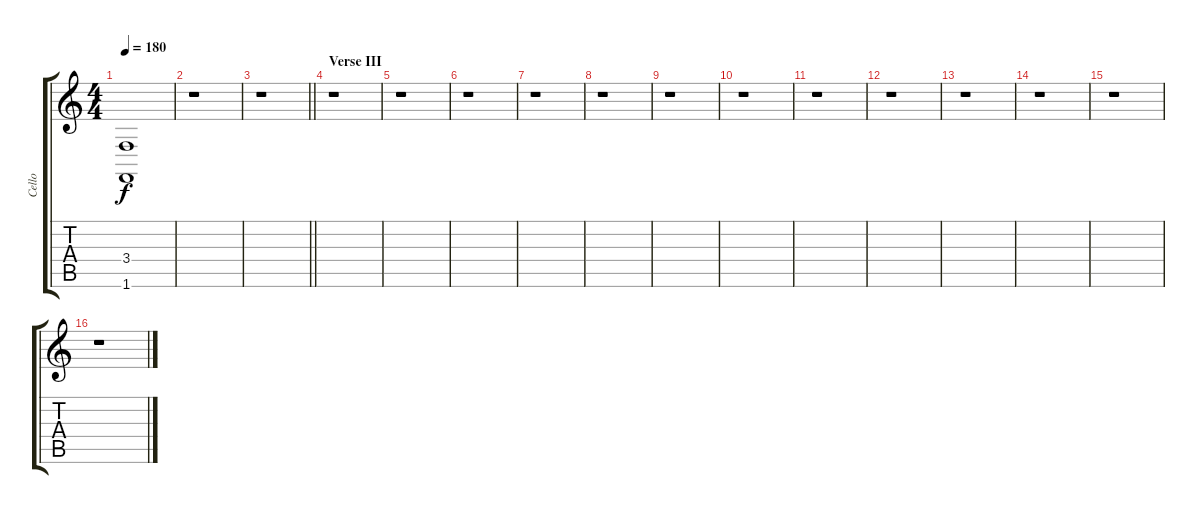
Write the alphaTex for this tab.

\track ("Cello" "Cello") {instrument cello}
\staff {score tabs}
\tuning (E4 B3 G3 D3 A2 E2) {hide}
\ts (4 4)
\tempo 180
\clef g2
\ks aminor
(3.4{t} 1.6{t}).1{dy f} |
r.1 |
\barLineRight lightlight
r.1 |
\section ("" "Verse III")
r.1 |
r.1 |
r.1 |
r.1 |
r.1 |
r.1 |
r.1 |
r.1 |
r.1 |
r.1 |
r.1 |
r.1 |
r.1
